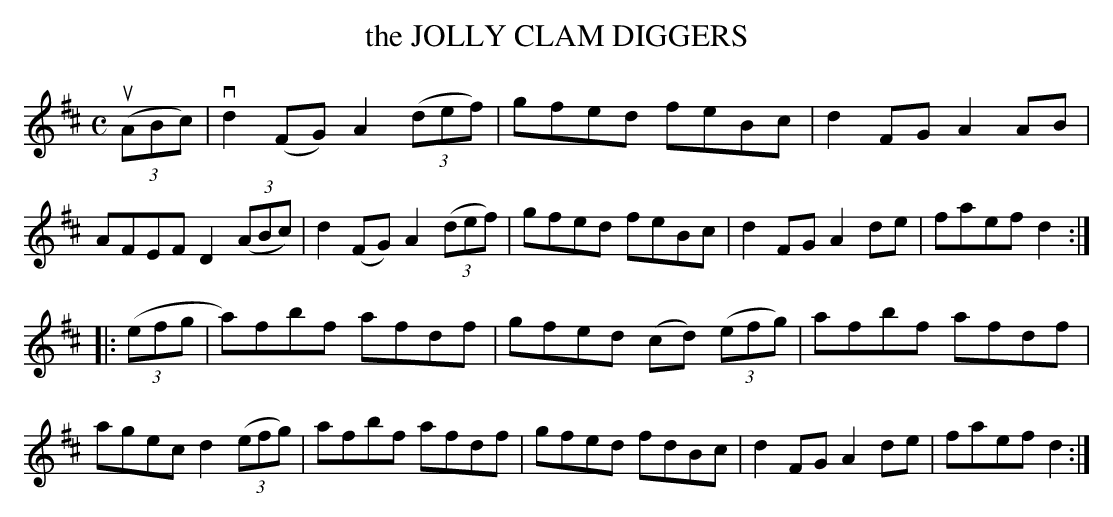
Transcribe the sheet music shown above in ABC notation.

X:1
T: the JOLLY CLAM DIGGERS
M: C
L: 1/8
K: D
(3(uABc) |\
vd2(FG) A2 (3(def) | gfed feBc |\
d2FG A2AB |  AFEF D2 (3(ABc) |\
d2(FG) A2 (3(def) | gfed feBc |\
d2FG A2de | faef d2 :|
|: (3(efg |\
a)fbf afdf | gfed (cd) (3(efg) |\
afbf afdf | agec d2 (3(efg) |\
afbf afdf | gfed fdBc |\
d2FG A2de | faef d2 :|
